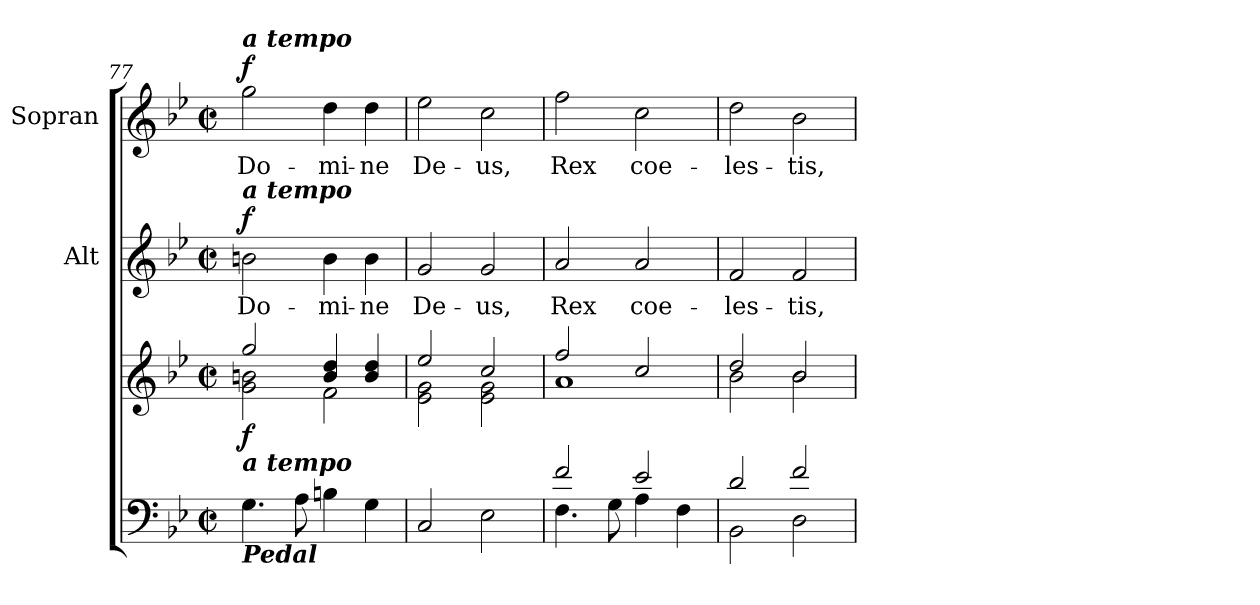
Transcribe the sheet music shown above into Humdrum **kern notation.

**kern	**kern	**dynam	**kern	**text	**dynam	**kern	**text	**dynam
*part3	*part3	*part3	*part2	*part2	*part2	*part1	*part1	*part1
*staff4	*staff3	*staff3/4	*staff2	*staff2	*staff2	*staff1	*staff1	*staff1
*	*	*	*I"Alt	*	*	*I"Sopran	*	*
*	*	*	*I'A.	*	*	*I'S.	*	*
*clefF4	*clefG2	*	*clefG2	*	*	*clefG2	*	*
*k[b-e-]	*k[b-e-]	*	*k[b-e-]	*	*	*k[b-e-]	*	*
*B-:	*B-:	*	*B-:	*	*	*B-:	*	*
*M2/2	*M2/2	*	*M2/2	*	*	*M2/2	*	*
*met(c|)	*met(c|)	*	*met(c|)	*	*	*met(c|)	*	*
=77	=77	=77	=77	=77	=77	=77	=77	=77
*	*^	*	*	*	*	*	*	*
!	!	!	!	!	!	!	!LO:TX:a:Bi:t=a tempo	!	!
!	!	!	!	!LO:TX:a:Bi:t=a tempo	!	!	!	!	!
!	!LO:TX:b:Bi:t=a tempo	!	!	!	!	!	!	!	!
!LO:TX:b:Bi:t=Pedal	!	!	!	!	!	!	!	!	!
!	!	!	!LO:DY:b	!	!LO:LY:b	!LO:DY:a	!	!LO:LY:b	!LO:DY:a
4.G\	2gg/	2g\ 2bn\	f	2bn\	Do-	f	2gg\	Do-	f
8A\	.	.	.	.	.	.	.	.	.
!	!	!	!	!	!LO:LY:b	!	!	!LO:LY:b	!
4Bn\	4b/ 4dd/	2f\	.	4b\	-mi-	.	4dd\	-mi-	.
!	!	!	!	!	!LO:LY:b	!	!	!LO:LY:b	!
4G\	4b/ 4dd/	.	.	4b\	-ne	.	4dd\	-ne	.
=78	=78	=78	=78	=78	=78	=78	=78	=78	=78
!	!	!	!	!	!LO:LY:b	!	!	!LO:LY:b	!
2C/	2ee-/	2e-\ 2g\	.	2g/	De-	.	2ee-\	De-	.
!	!	!	!	!	!LO:LY:b	!	!	!LO:LY:b	!
2E-\	2cc/	2e-\ 2g\	.	2g/	-us,	.	2cc\	-us,	.
=79	=79	=79	=79	=79	=79	=79	=79	=79	=79
*^	*	*	*	*	*	*	*	*	*
!	!	!	!	!	!	!LO:LY:b	!	!	!LO:LY:b	!
2f/	4.F\	2ff/	1a	.	2a/	Rex	.	2ff\	Rex	.
.	8G\	.	.	.	.	.	.	.	.	.
!	!	!	!	!	!	!LO:LY:b	!	!	!LO:LY:b	!
2e-/	4A\	2cc/	.	.	2a/	coe-	.	2cc\	coe-	.
.	4F\	.	.	.	.	.	.	.	.	.
=80	=80	=80	=80	=80	=80	=80	=80	=80	=80	=80
!	!	!	!	!	!	!LO:LY:b	!	!	!LO:LY:b	!
2d/	2BB-\	2dd/	2b-\	.	2f/	-les-	.	2dd\	-les-	.
!	!	!	!	!	!	!LO:LY:b	!	!	!LO:LY:b	!
2f/	2D\	2b-/	2b-\	.	2f/	-tis,	.	2b-\	-tis,	.
*v	*v	*	*	*	*	*	*	*	*	*
*	*v	*v	*	*	*	*	*	*	*
=	=	=	=	=	=	=	=	=
*-	*-	*-	*-	*-	*-	*-	*-	*-
